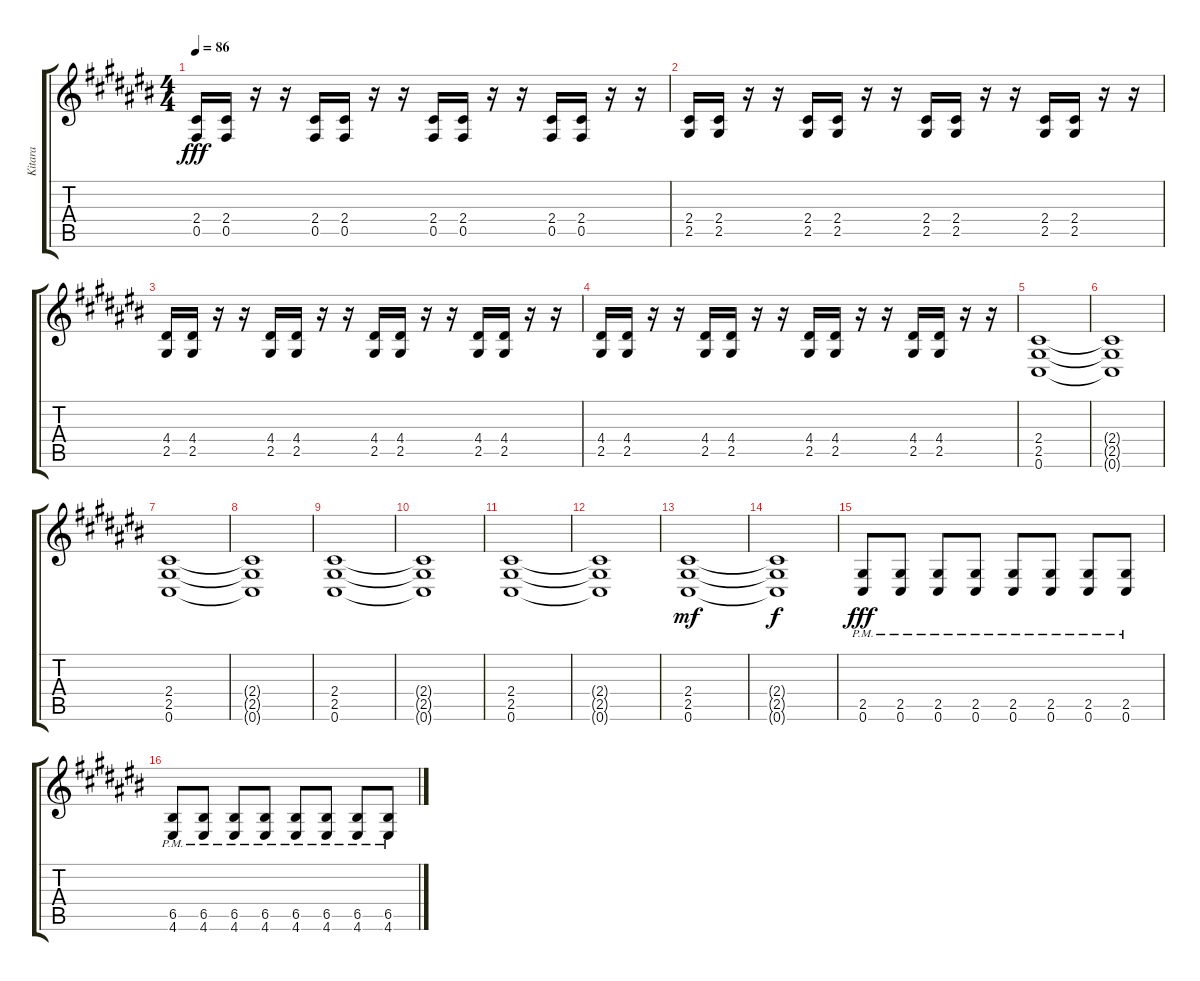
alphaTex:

\track ("Kitara" "Kitara") {instrument distortionguitar}
\staff {score tabs}
\tuning (Db4 Ab3 E3 B2 Gb2 Db2) {hide}
\ts (4 4)
\tempo 86
\clef g2
\ks c#
(2.4 0.5).16{dy fff} (2.4 0.5).16 r.16 r.16 (2.4 0.5).16 (2.4 0.5).16 r.16 r.16 (2.4 0.5).16 (2.4 0.5).16 r.16 r.16 (2.4 0.5).16 (2.4 0.5).16 r.16 r.16 |
(2.4 2.5).16 (2.4 2.5).16 r.16 r.16 (2.4 2.5).16 (2.4 2.5).16 r.16 r.16 (2.4 2.5).16 (2.4 2.5).16 r.16 r.16 (2.4 2.5).16 (2.4 2.5).16 r.16 r.16 |
(4.4 2.5).16 (4.4 2.5).16 r.16 r.16 (4.4 2.5).16 (4.4 2.5).16 r.16 r.16 (4.4 2.5).16 (4.4 2.5).16 r.16 r.16 (4.4 2.5).16 (4.4 2.5).16 r.16 r.16 |
(4.4 2.5).16 (4.4 2.5).16 r.16 r.16 (4.4 2.5).16 (4.4 2.5).16 r.16 r.16 (4.4 2.5).16 (4.4 2.5).16 r.16 r.16 (4.4 2.5).16 (4.4 2.5).16 r.16 r.16 |
(2.4 2.5 0.6).1 |
(2.4{t} 2.5{t} 0.6{t}).1 |
(2.4 2.5 0.6).1 |
(2.4{t} 2.5{t} 0.6{t}).1 |
(2.4 2.5 0.6).1 |
(2.4{t} 2.5{t} 0.6{t}).1 |
(2.4 2.5 0.6).1 |
(2.4{t} 2.5{t} 0.6{t}).1 |
(2.4 2.5 0.6).1{dy mf} |
(2.4{t} 2.5{t} 0.6{t}).1{dy f} |
(2.5{pm} 0.6{pm}).8{dy fff} (2.5{pm} 0.6{pm}).8 (2.5{pm} 0.6{pm}).8 (2.5{pm} 0.6{pm}).8 (2.5{pm} 0.6{pm}).8 (2.5{pm} 0.6{pm}).8 (2.5{pm} 0.6{pm}).8 (2.5{pm} 0.6{pm}).8 |
(6.5{pm} 4.6{pm}).8 (6.5{pm} 4.6{pm}).8 (6.5{pm} 4.6{pm}).8 (6.5{pm} 4.6{pm}).8 (6.5{pm} 4.6{pm}).8 (6.5{pm} 4.6{pm}).8 (6.5{pm} 4.6{pm}).8 (6.5{pm} 4.6{pm}).8
